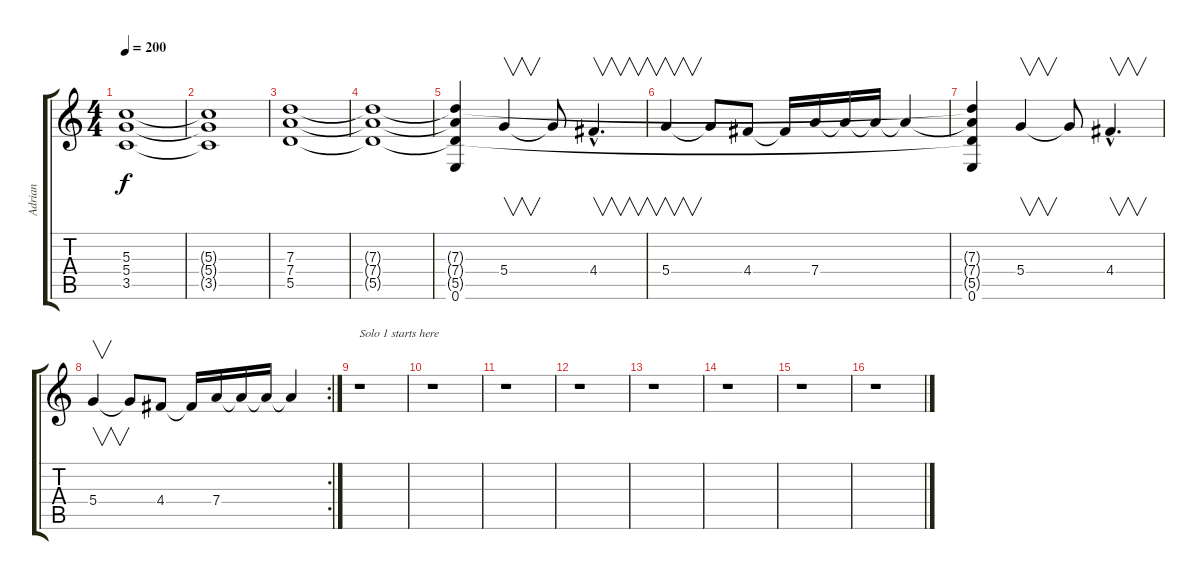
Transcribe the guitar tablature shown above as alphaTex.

\track ("Adrian" "Adrian") {instrument distortionguitar}
\staff {score tabs}
\tuning (E4 B3 G3 D3 A2 E2) {hide}
\ts (4 4)
\tempo 200
\clef g2
\ks c
(5.3 5.4 3.5).1{dy f} |
(5.3{t} 5.4{t} 3.5{t}).1 |
(7.3 7.4 5.5).1 |
(7.3{t} 7.4{t} 5.5{t}).1 |
(7.3{t} 7.4{t} 5.5{t} 0.6).4 5.4.4{v} 5.4{t}.8 4.4{hac}.4{v d} |
5.4.4{v} 5.4{t}.8 4.4.8 4.4{t}.16 7.4.16 7.4{t}.16 7.4{t}.16 7.4{t}.4 |
(7.3{t} 7.4{t} 5.5{t} 0.6).4 5.4.4{v} 5.4{t}.8 4.4{hac}.4{v d} |
\rc 2
5.4.4{v} 5.4{t}.8 4.4.8 4.4{t}.16 7.4.16 7.4{t}.16 7.4{t}.16 7.4{t}.4 |
r.1{txt "Solo 1 starts here"} |
r.1 |
r.1 |
r.1 |
r.1 |
r.1 |
r.1 |
r.1
